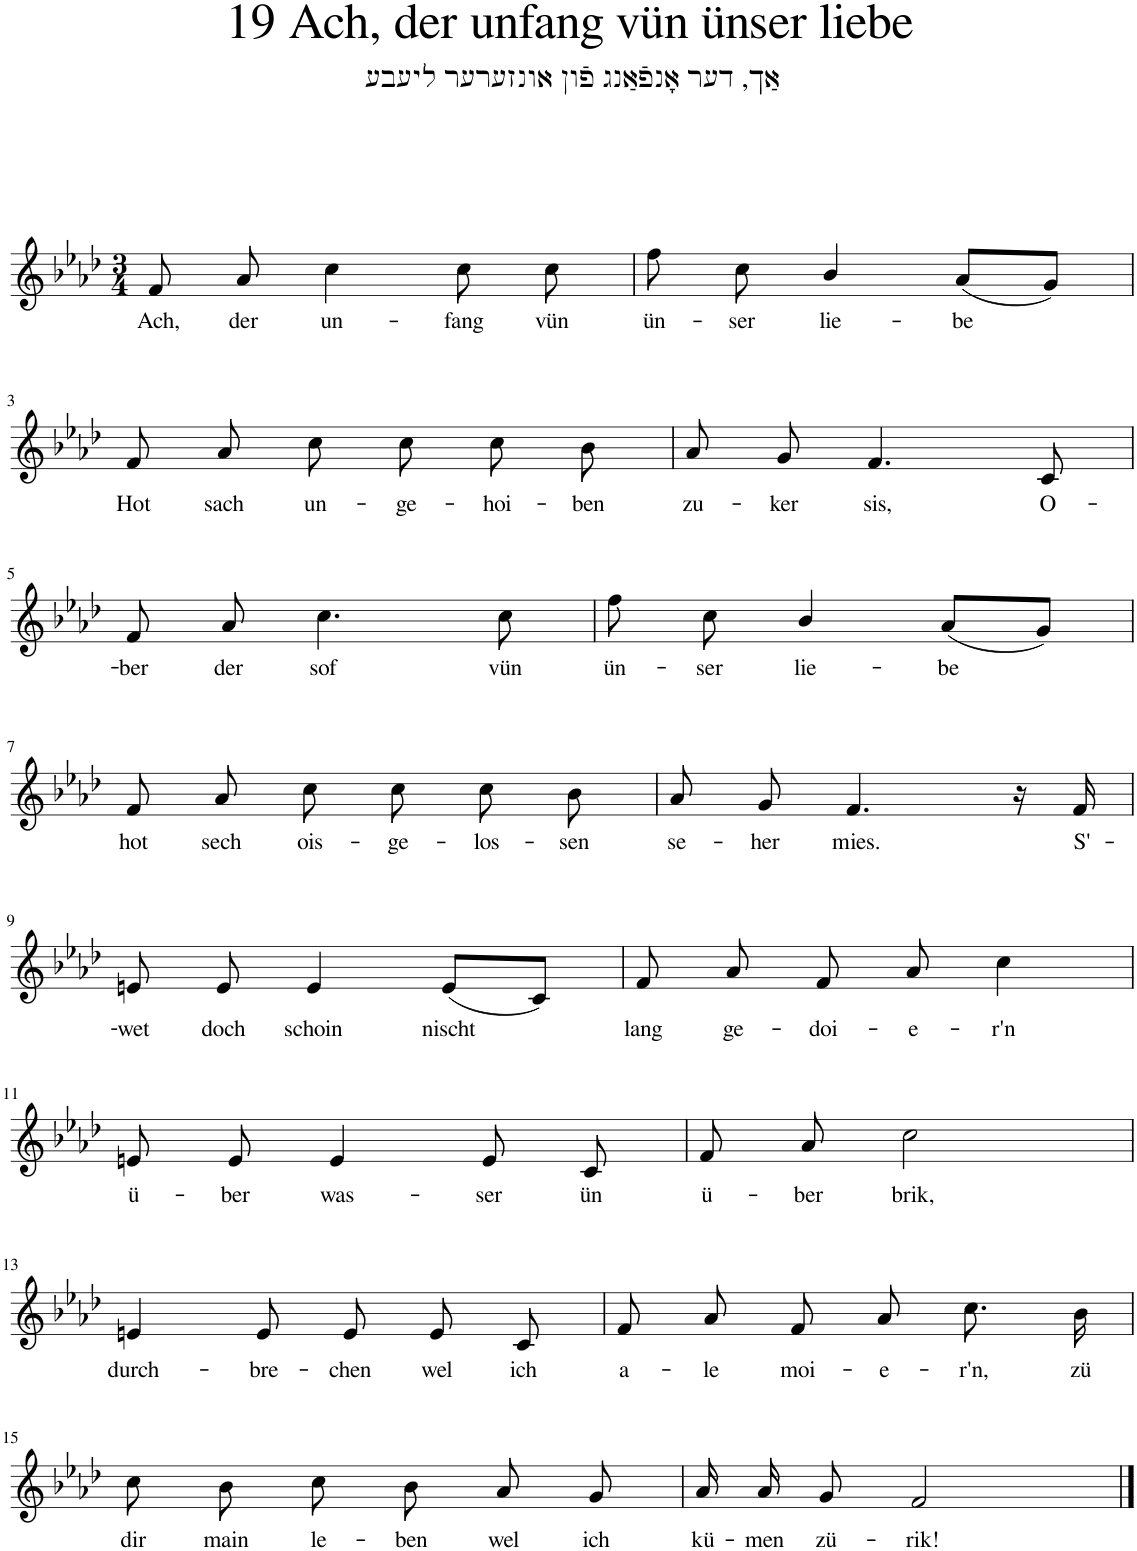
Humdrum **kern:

**kern	**text
*part1	*part1
*staff1	*staff1
*I"Piano	*
*I'Pno.	*
*clefG2	*
*k[b-e-a-d-]	*
*M3/4	*
=1	=1
!	!LO:LY:b
8f/	Ach,
!	!LO:LY:b
8a-/	der
!	!LO:LY:b
4cc\	un-
!	!LO:LY:b
8cc\	-fang
!	!LO:LY:b
8cc\	vün
=2	=2
!	!LO:LY:b
8ff\	ün-
!	!LO:LY:b
8cc\	-ser
!	!LO:LY:b
4b-/	lie-
!	!LO:LY:b
(8a-/L	-be
8g/J)	.
!!LO:LB:g=z
=3	=3
!	!LO:LY:b
8f/	Hot
!	!LO:LY:b
8a-/	sach
!	!LO:LY:b
8cc\	un-
!	!LO:LY:b
8cc\	-ge-
!	!LO:LY:b
8cc\	-hoi-
!	!LO:LY:b
8b-\	-ben
=4	=4
!	!LO:LY:b
8a-/	zu-
!	!LO:LY:b
8g/	-ker
!	!LO:LY:b
4.f/	sis,
!	!LO:LY:b
8c/	O-
!!LO:LB:g=z
=5	=5
!	!LO:LY:b
8f/	-ber
!	!LO:LY:b
8a-/	der
!	!LO:LY:b
4.cc\	sof
!	!LO:LY:b
8cc\	vün
=6	=6
!	!LO:LY:b
8ff\	ün-
!	!LO:LY:b
8cc\	-ser
!	!LO:LY:b
4b-/	lie-
!	!LO:LY:b
(8a-/L	-be
8g/J)	.
!!LO:LB:g=z
=7	=7
!	!LO:LY:b
8f/	hot
!	!LO:LY:b
8a-/	sech
!	!LO:LY:b
8cc\	ois-
!	!LO:LY:b
8cc\	-ge-
!	!LO:LY:b
8cc\	-los-
!	!LO:LY:b
8b-\	-sen
=8	=8
!	!LO:LY:b
8a-/	se-
!	!LO:LY:b
8g/	-her
!	!LO:LY:b
4.f/	mies.
16r	.
!	!LO:LY:b
16f/	S'-
!!LO:LB:g=z
=9	=9
!	!LO:LY:b
8en/	-wet
!	!LO:LY:b
8e/	doch
!	!LO:LY:b
4e/	schoin
!	!LO:LY:b
(8e/L	nischt
8c/J)	.
=10	=10
!	!LO:LY:b
8f/	lang
!	!LO:LY:b
8a-/	ge-
!	!LO:LY:b
8f/	-doi-
!	!LO:LY:b
8a-/	-e-
!	!LO:LY:b
4cc\	-r'n
!!LO:LB:g=z
=11	=11
!	!LO:LY:b
8en/	ü-
!	!LO:LY:b
8e/	-ber
!	!LO:LY:b
4e/	was-
!	!LO:LY:b
8e/	-ser
!	!LO:LY:b
8c/	ün
=12	=12
!	!LO:LY:b
8f/	ü-
!	!LO:LY:b
8a-/	-ber
!	!LO:LY:b
2cc\	brik,
!!LO:LB:g=z
=13	=13
!	!LO:LY:b
4en/	durch-
!	!LO:LY:b
8e/	-bre-
!	!LO:LY:b
8e/	-chen
!	!LO:LY:b
8e/	wel
!	!LO:LY:b
8c/	ich
=14	=14
!	!LO:LY:b
8f/	a-
!	!LO:LY:b
8a-/	-le
!	!LO:LY:b
8f/	moi-
!	!LO:LY:b
8a-/	-e-
!	!LO:LY:b
8.cc\	-r'n,
!	!LO:LY:b
16b-\	zü
!!LO:LB:g=z
=15	=15
!	!LO:LY:b
8cc\	dir
!	!LO:LY:b
8b-\	main
!	!LO:LY:b
8cc\	le-
!	!LO:LY:b
8b-\	-ben
!	!LO:LY:b
8a-/	wel
!	!LO:LY:b
8g/	ich
=16	=16
!	!LO:LY:b
16a-/	kü-
!	!LO:LY:b
16a-/	-men
!	!LO:LY:b
8g/	zü-
!	!LO:LY:b
2f/	-rik!
==	==
*-	*-
